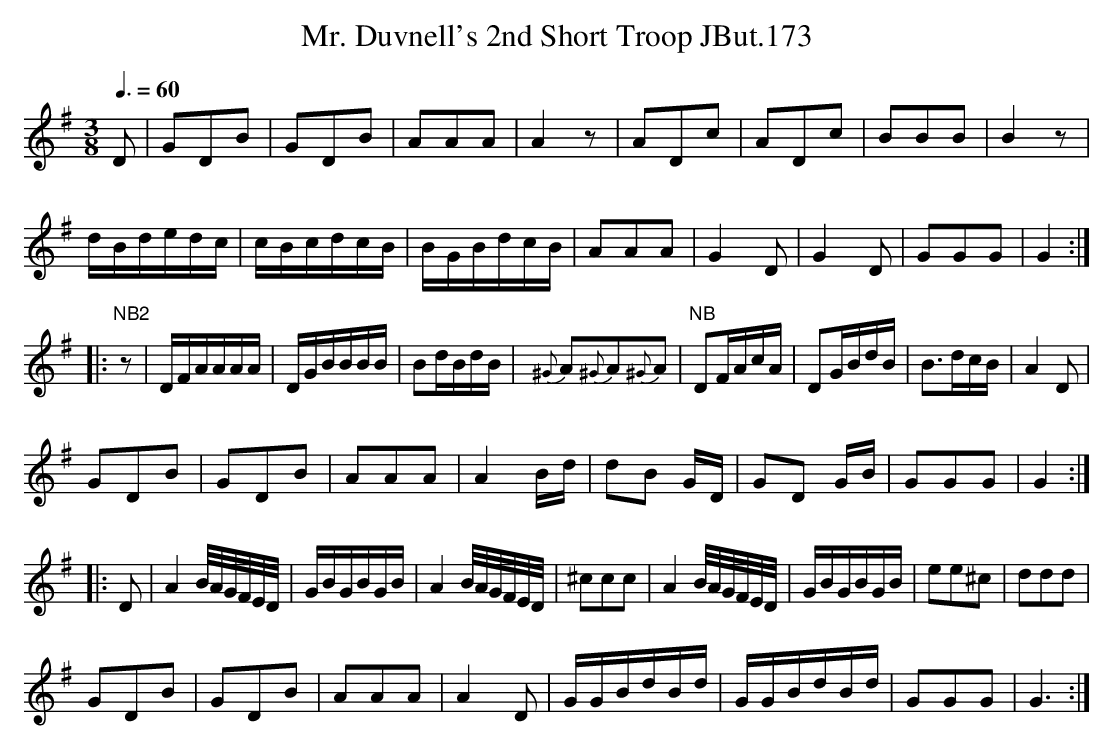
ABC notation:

X:1
T:Mr. Duvnell's 2nd Short Troop JBut.173
M:3/8
L:1/8
Q:3/8=60
K:G
D | GDB | GDB | AAA | A2z |\
ADc | ADc | BBB | B2 z |
d/B/d/e/d/c/ | c/B/c/d/c/B/ | B/G/B/d/c/B/ | AAA |\
G2D | G2D | GGG | G2 :|
|: "NB2" z | D/F/A/A/A/A/ | D/G/B/B/B/B/ | Bd/B/d/B/ | {^G}A{^G}A{^G}A |\
"NB" DF/A/c/A/ | DG/B/d/B/ | B>dc/B/ | A2D |
GDB | GDB | AAA | A2B/d/ |\
dB G/D/ | GD G/B/ | GGG | G2 :|
|: D | A2 B//A//G//F//E//D// | G/B/G/B/G/B/ | A2 B//A//G//F//E//D// | ^ccc |\
A2 B//A//G//F//E//D// | G/B/G/B/G/B/ | ee^c | ddd |
GDB | GDB | AAA | A2D |\
G/G/B/d/B/d/ | G/G/B/d/B/d/ | GGG | G3 :|
